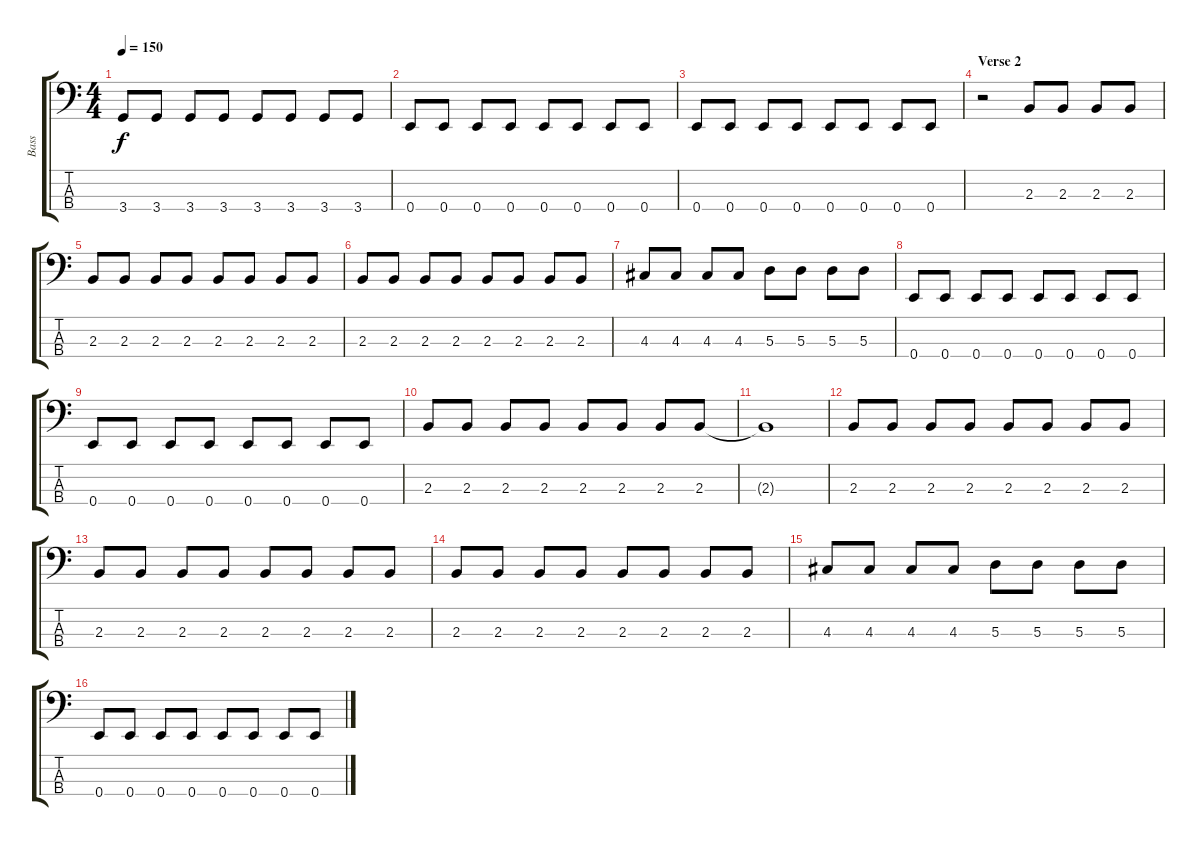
\track ("Bass" "Bass") {instrument electricbassfinger}
\staff {score tabs}
\tuning (G2 D2 A1 E1) {hide}
\ts (4 4)
\tempo 150
\clef f4
\ks c
3.4.8{dy f} 3.4.8 3.4.8 3.4.8 3.4.8 3.4.8 3.4.8 3.4.8 |
0.4.8 0.4.8 0.4.8 0.4.8 0.4.8 0.4.8 0.4.8 0.4.8 |
0.4.8 0.4.8 0.4.8 0.4.8 0.4.8 0.4.8 0.4.8 0.4.8 |
\section ("" "Verse 2")
r.2 2.3.8 2.3.8 2.3.8 2.3.8 |
2.3.8 2.3.8 2.3.8 2.3.8 2.3.8 2.3.8 2.3.8 2.3.8 |
2.3.8 2.3.8 2.3.8 2.3.8 2.3.8 2.3.8 2.3.8 2.3.8 |
4.3.8 4.3.8 4.3.8 4.3.8 5.3.8 5.3.8 5.3.8 5.3.8 |
0.4.8 0.4.8 0.4.8 0.4.8 0.4.8 0.4.8 0.4.8 0.4.8 |
0.4.8 0.4.8 0.4.8 0.4.8 0.4.8 0.4.8 0.4.8 0.4.8 |
2.3.8 2.3.8 2.3.8 2.3.8 2.3.8 2.3.8 2.3.8 2.3.8 |
2.3{t}.1 |
2.3.8 2.3.8 2.3.8 2.3.8 2.3.8 2.3.8 2.3.8 2.3.8 |
2.3.8 2.3.8 2.3.8 2.3.8 2.3.8 2.3.8 2.3.8 2.3.8 |
2.3.8 2.3.8 2.3.8 2.3.8 2.3.8 2.3.8 2.3.8 2.3.8 |
4.3.8 4.3.8 4.3.8 4.3.8 5.3.8 5.3.8 5.3.8 5.3.8 |
0.4.8 0.4.8 0.4.8 0.4.8 0.4.8 0.4.8 0.4.8 0.4.8
